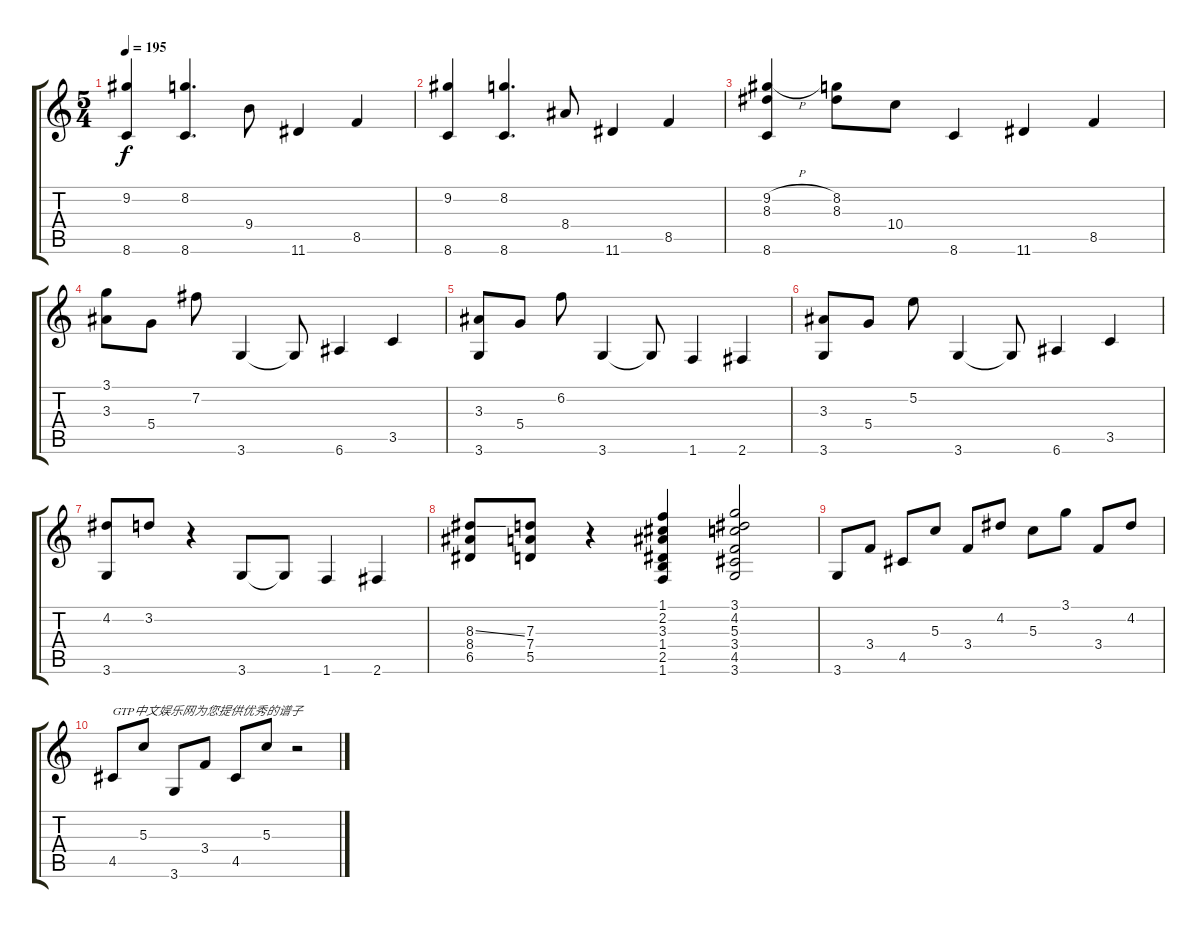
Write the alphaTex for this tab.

\track "" {instrument overdrivenguitar}
\staff {score tabs}
\tuning (E4 B3 G3 D3 A2 E2) {hide}
\ts (5 4)
\tempo 195
\clef g2
\ks c
(9.2 8.6).4{dy f} (8.2 8.6).4{d} 9.4.8 11.6.4 8.5.4 |
(9.2 8.6).4 (8.2 8.6).4{d} 8.4.8 11.6.4 8.5.4 |
(9.2{h} 8.3 8.6).4 (8.2 8.3).8 10.4.8 8.6.4 11.6.4 8.5.4 |
(3.1 3.3).8 5.4.8 7.2.8 3.6.4 3.6{t}.8 6.6.4 3.5.4 |
(3.3 3.6).8 5.4.8 6.2.8 3.6.4 3.6{t}.8 1.6.4 2.6.4 |
(3.3 3.6).8 5.4.8 5.2.8 3.6.4 3.6{t}.8 6.6.4 3.5.4 |
(4.2 3.6).8 3.2.8 r.4 3.6.8 3.6{t}.8 1.6.4 2.6.4 |
(8.3{ss} 8.4 6.5).8 (7.3 7.4 5.5).8 r.4 (1.1 2.2 3.3 1.4 2.5 1.6).4 (3.1 4.2 5.3 3.4 4.5 3.6).2 |
3.6.8 3.4.8 4.5.8 5.3.8 3.4.8 4.2.8 5.3.8 3.1.8 3.4.8 4.2.8 |
4.5.8{txt "GTP中文娱乐网为您提供优秀的谱子"} 5.3.8 3.6.8 3.4.8 4.5.8 5.3.8 r.2
